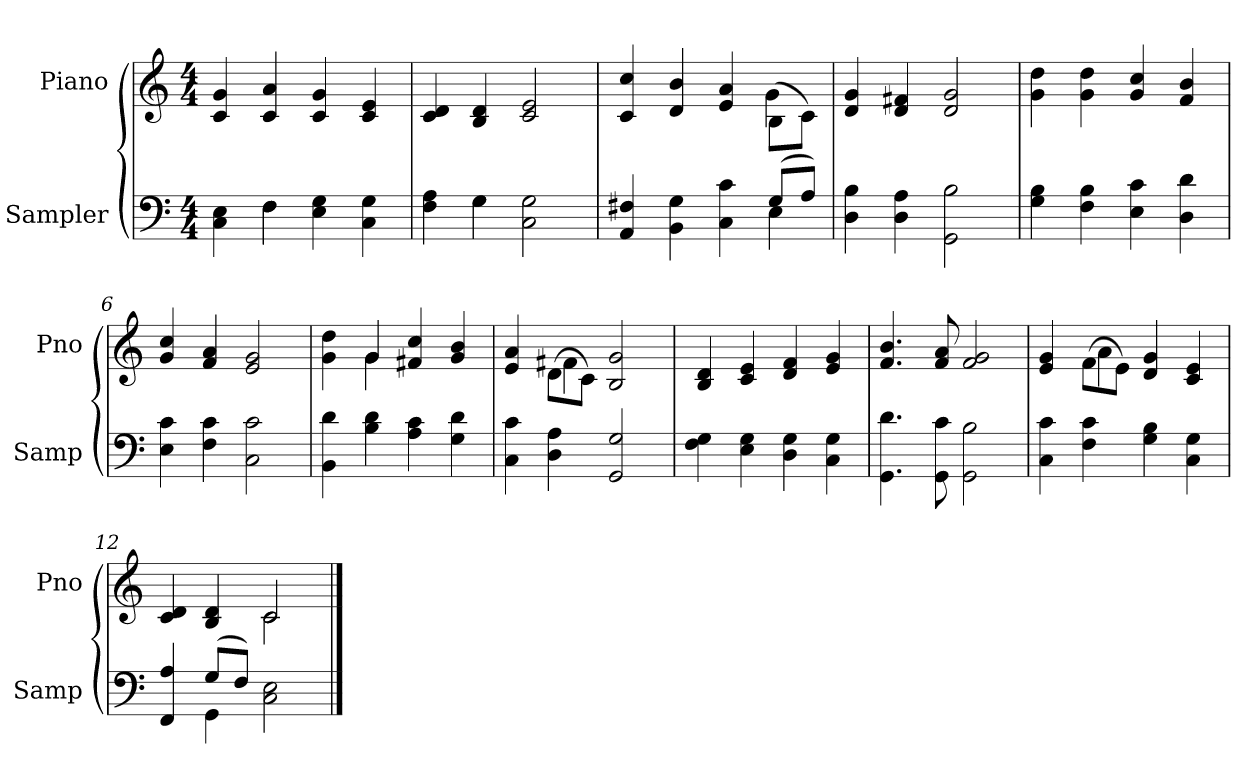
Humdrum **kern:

**kern	**kern
*part2	*part1
*staff2	*staff1
*I"Sampler	*I"Piano
*I'Samp	*I'Pno
*clefF4	*clefG2
*M4/4	*M4/4
=1	=1
*^	*
4C 4E	4ryy	4c 4g
4F\	4F	4c 4a
4E 4G	2ryy	4c 4g
4C 4G	.	4c 4e
=2	=2	=2
4F 4A	4ryy	4c 4d
4G\	4G	4B 4d
2C 2G	2ryy	2c 2e
=3	=3	=3
*	*	*^
4AA 4F#X	2.ryy	4c 4cc	2.ryy
4BB 4G	.	4d 4b	.
4C 4c	.	4e 4a	.
(8G/L	4E	(8B\L	4g
8A/J)	.	8c\J)	.
*v	*v	*	*
*	*v	*v
=4	=4
4D 4B	4d 4g
4D 4A	4d 4f#X
2GG 2B	2d 2g
=5	=5
4G 4B	4g 4dd
4F 4B	4g 4dd
4E 4c	4g 4cc
4D 4d	4f 4b
=6	=6
4E 4c	4g 4cc
4F 4c	4f 4a
2C 2c	2e 2g
=7	=7
*	*^
4BB 4d	4g 4dd	4ryy
4B 4d	4g/	4g
4A 4c	4f#X 4cc	2ryy
4G 4d	4g 4b	.
=8	=8	=8
4C 4c	4e 4a	4ryy
4D 4A	(8d\L	4f#X
.	8c\J)	.
2GG 2G	2B 2g	2ryy
*	*v	*v
=9	=9
4F 4G	4B 4d
4E 4G	4c 4e
4D 4G	4d 4f
4C 4G	4e 4g
=10	=10
4.GG 4.d	4.f 4.b
8GG 8c	8f 8a
2GG 2B	2f 2g
=11	=11
*	*^
4C 4c	4e 4g	4ryy
4F 4c	(8f\L	4a
.	8e\J)	.
4G 4B	4d 4g	2ryy
4C 4G	4c 4e	.
=12	=12	=12
*^	*	*
4FF 4A	4ryy	4c 4d	2ryy
(8G/L	4GG	4B 4d	.
8F/J)	.	.	.
2C 2E	2ryy	2c/	2c
*v	*v	*	*
*	*v	*v
==	==
*-	*-
